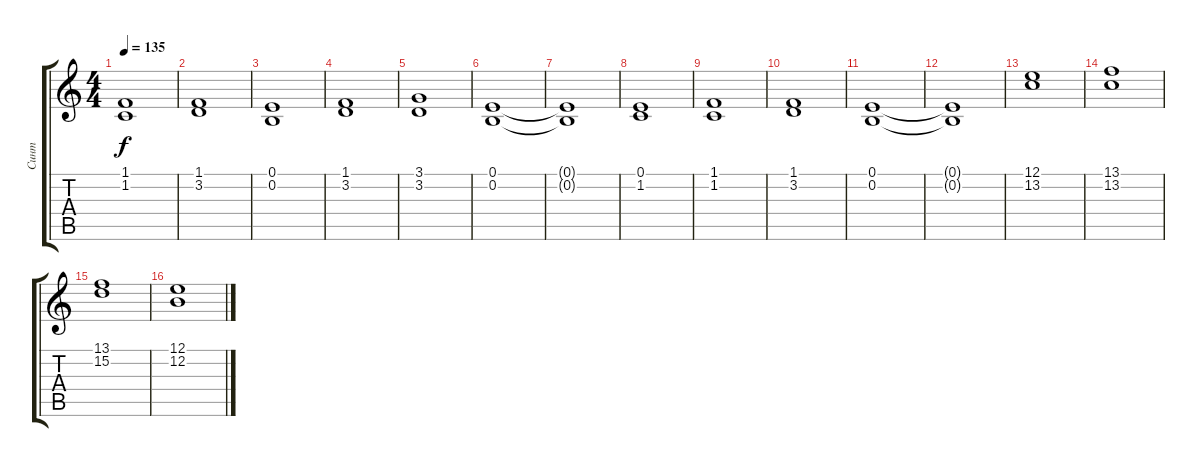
\track ("Синт" "Синт") {instrument synthstrings1}
\staff {score tabs}
\tuning (E4 B3 G3 D3 A2 E2) {hide}
\ts (4 4)
\tempo 135
\clef g2
\ks c
(1.1 1.2).1{dy f} |
(1.1 3.2).1 |
(0.1 0.2).1 |
(1.1 3.2).1 |
(3.1 3.2).1 |
(0.1 0.2).1 |
(0.1{t} 0.2{t}).1 |
(0.1 1.2).1 |
(1.1 1.2).1 |
(1.1 3.2).1 |
(0.1 0.2).1 |
(0.1{t} 0.2{t}).1 |
(12.1 13.2).1 |
(13.1 13.2).1 |
(13.1 15.2).1 |
(12.1 12.2).1
